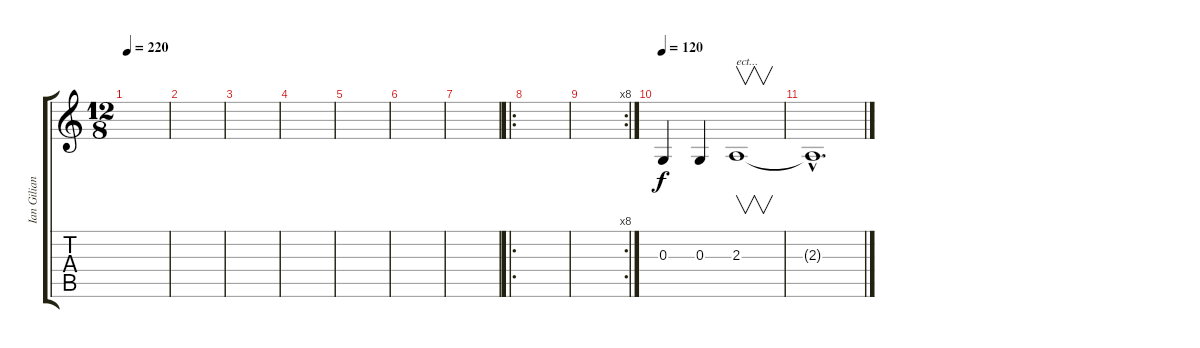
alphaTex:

\track ("Ian Gilian" "Ian Gilian") {instrument violin}
\staff {score tabs}
\tuning (E4 B3 G3 D3 A2 E2) {hide}
\ts (12 8)
\tempo 220
\clef g2
\ks c
|
|
|
|
|
|
|
\ro
|
\rc 8
|
\tempo 120
0.3.4 0.3.4 2.3.1{v txt "ect..."} |
2.3{hac t}.1{d}
